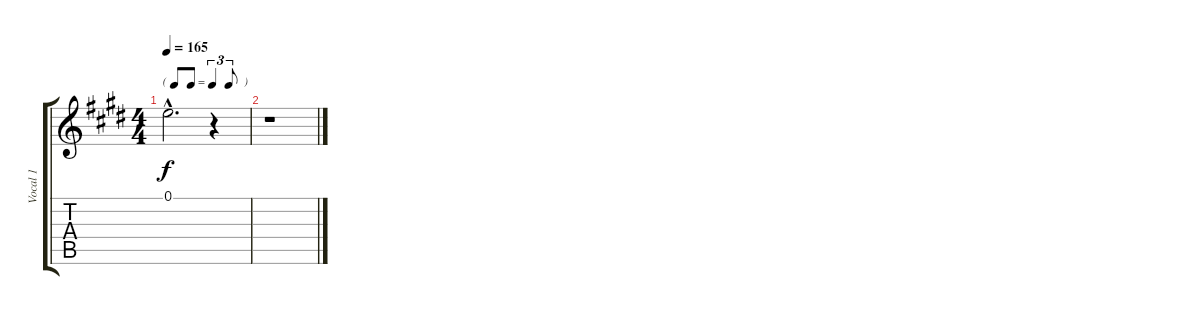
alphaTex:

\track ("Vocal 1" "Vocal 1") {instrument contrabass}
\staff {score tabs}
\tuning (E4 B3 G3 D3 A2 E2) {hide}
\ts (4 4)
\tf triplet8th
\tempo 165
\clef g2
\ks e
0.1{hac}.2{d dy f} r.4 |
r.1
